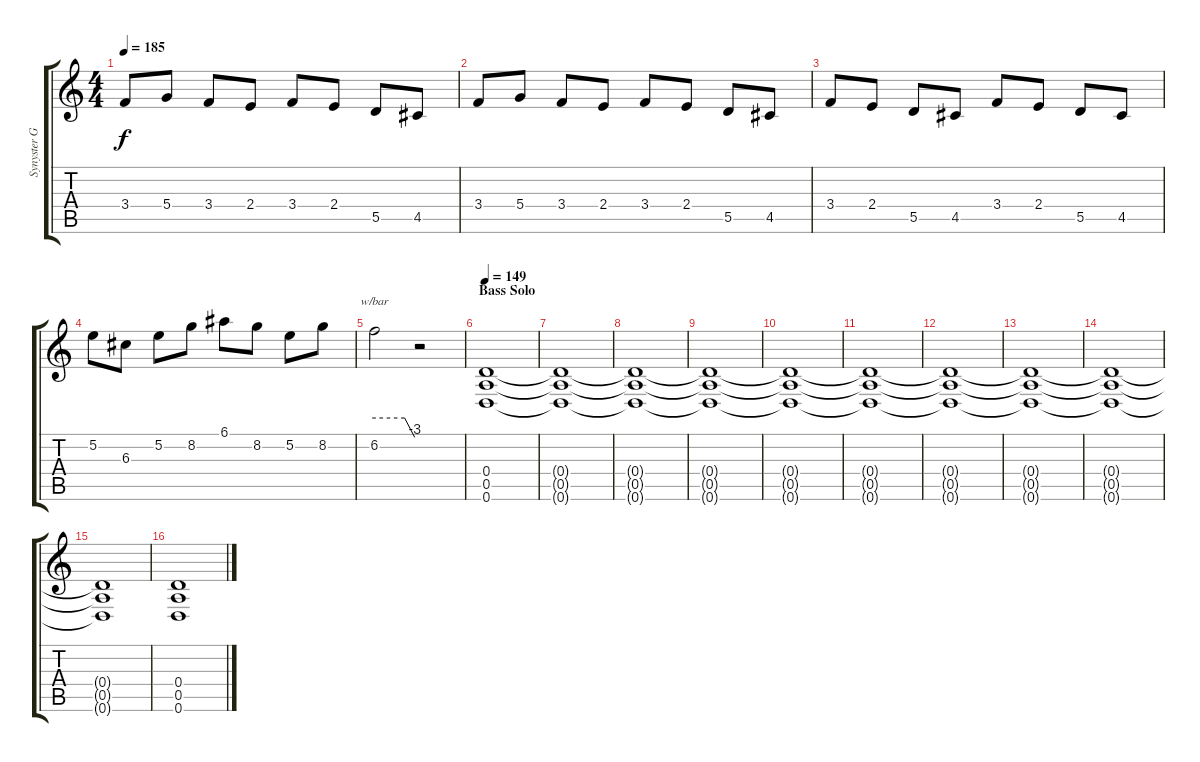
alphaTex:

\track ("Synyster Gates" "Synyster G") {instrument distortionguitar}
\staff {score tabs}
\tuning (E4 B3 G3 D3 A2 D2) {hide}
\ts (4 4)
\tempo 185
\clef g2
\ks c
3.4.8{dy f} 5.4.8 3.4.8 2.4.8 3.4.8 2.4.8 5.5.8 4.5.8 |
3.4.8 5.4.8 3.4.8 2.4.8 3.4.8 2.4.8 5.5.8 4.5.8 |
3.4.8 2.4.8 5.5.8 4.5.8 3.4.8 2.4.8 5.5.8 4.5.8 |
5.2.8 6.3.8 5.2.8 8.2.8 6.1.8 8.2.8 5.2.8 8.2.8 |
6.2.2{tbe (custom default 0 0 45 0 60 -12)} r.2 |
\section ("" "Bass Solo")
\tempo 149
(0.4 0.5 0.6).1{volume 6} |
(0.4{t} 0.5{t} 0.6{t}).1 |
(0.4{t} 0.5{t} 0.6{t}).1 |
(0.4{t} 0.5{t} 0.6{t}).1 |
(0.4{t} 0.5{t} 0.6{t}).1{volume 3} |
(0.4{t} 0.5{t} 0.6{t}).1 |
(0.4{t} 0.5{t} 0.6{t}).1 |
(0.4{t} 0.5{t} 0.6{t}).1 |
(0.4{t} 0.5{t} 0.6{t}).1 |
(0.4{t} 0.5{t} 0.6{t}).1 |
(0.4 0.5 0.6).1{volume 14}
